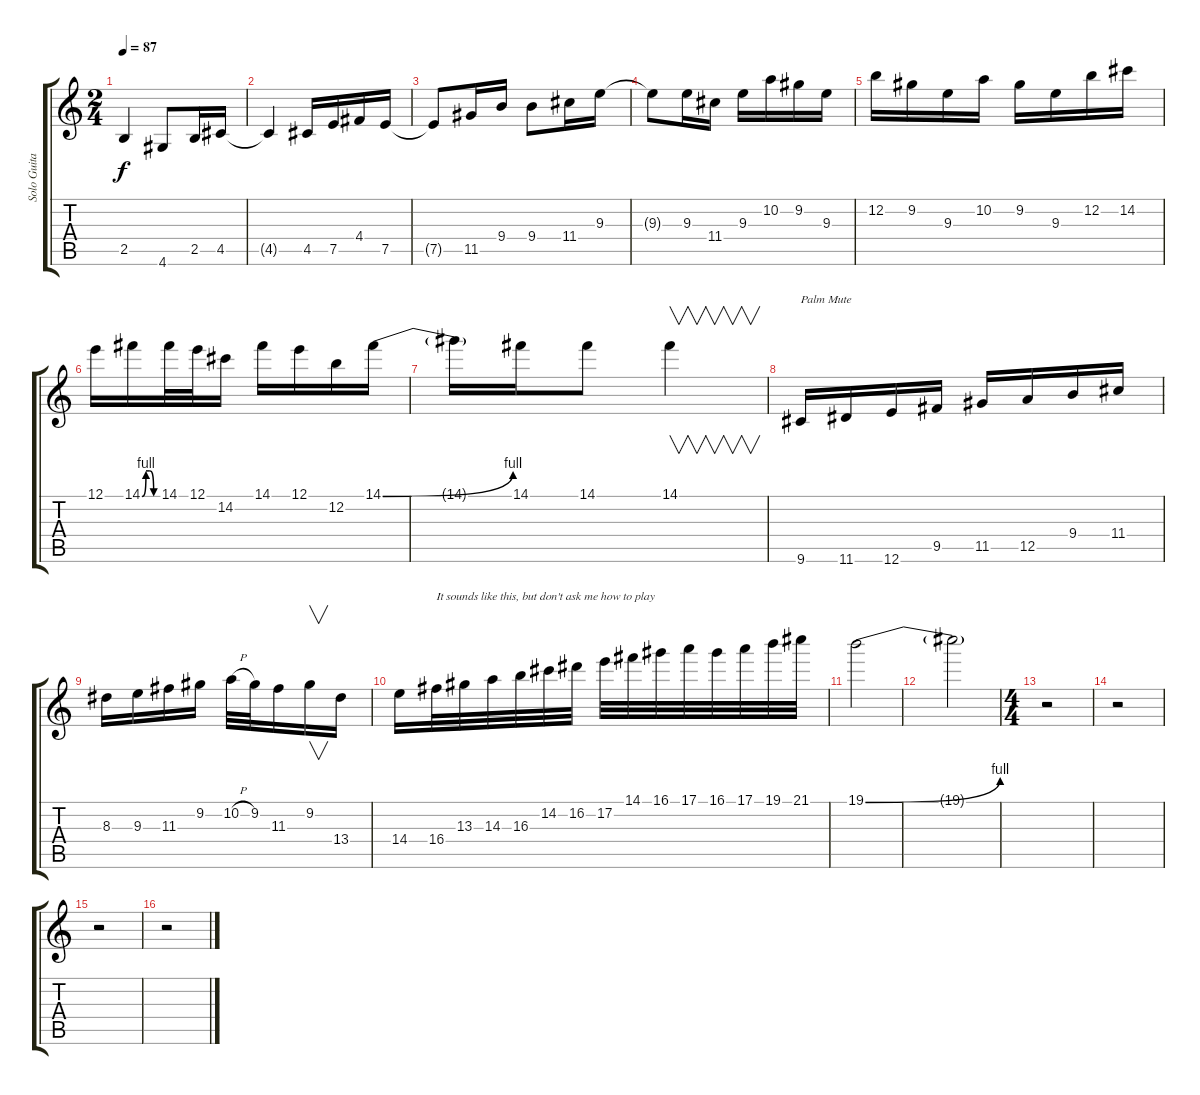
\track ("Solo Guitar" "Solo Guita") {instrument overdrivenguitar}
\staff {score tabs}
\tuning (E4 B3 G3 D3 A2 E2) {hide}
\ts (2 4)
\tempo 87
\clef g2
\ks c
2.5{t}.4{dy f} 4.6.8 2.5.16 4.5.16 |
4.5{t}.4 4.5.16 7.5.16 4.4.16 7.5.16 |
7.5{t}.8 11.5.16 9.4.16 9.4.8 11.4.16 9.3.16 |
9.3{t}.8 9.3.16 11.4.16 9.3.16 10.2.16 9.2.16 9.3.16 |
12.2.16 9.2.16 9.3.16 10.2.16 9.2.16 9.3.16 12.2.16 14.2.16 |
12.1.16 14.1{be (custom 0 0 15 4 30 4 45 0 60 0)}.16 14.1.32 12.1.32 14.2.16 14.1.16 12.1.16 12.2.16 14.1{be (bend 0 0 60 4)}.16 |
14.1{t}.16 14.1.16 14.1.8 14.1.4{v} |
9.6.16{txt "Palm Mute"} 11.6.16 12.6.16 9.5.16 11.5.16 12.5.16 9.4.16 11.4.16 |
8.3.16 9.3.16 11.3.16 9.2.16 10.2{h}.32 9.2.32 11.3.16 9.2.16{v} 13.4.16 |
14.4.16 16.4.32{txt "It sounds like this, but don't ask me how to play "} 13.3.32 14.3.32 16.3.32 14.2.32 16.2.32 17.2.32 14.1.32 16.1.32 17.1.32 16.1.32 17.1.32 19.1.32 21.1.32 |
19.1{be (bend 0 0 60 4)}.2 |
19.1{t}.2 |
\ts (4 4)
r.2 |
r.2 |
r.2 |
r.2
